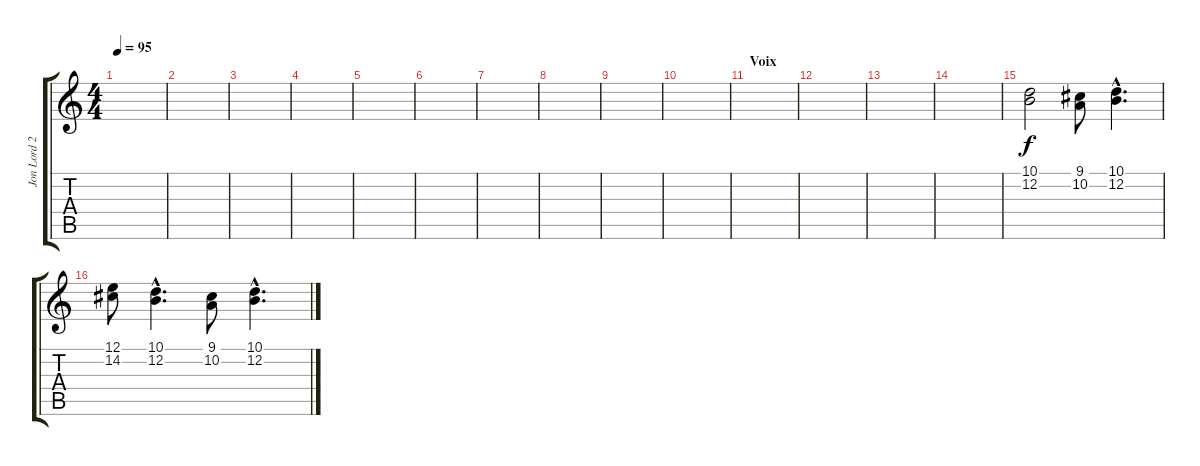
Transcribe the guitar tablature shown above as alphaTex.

\track ("Jon Lord 2" "Jon Lord 2") {instrument drawbarorgan}
\staff {score tabs}
\tuning (E4 B3 G3 D3 A2 E2) {hide}
\ts (4 4)
\tempo 95
\tempo 88
\tempo 95
\clef g2
\ks c
|
|
|
|
|
|
|
|
|
|
\section ("" "Voix")
|
|
|
|
(10.1 12.2).2 (9.1 10.2).8 (10.1{hac} 12.2{hac}).4{d} |
(12.1 14.2).8 (10.1{hac} 12.2{hac}).4{d} (9.1 10.2).8 (10.1{hac} 12.2{hac}).4{d}
